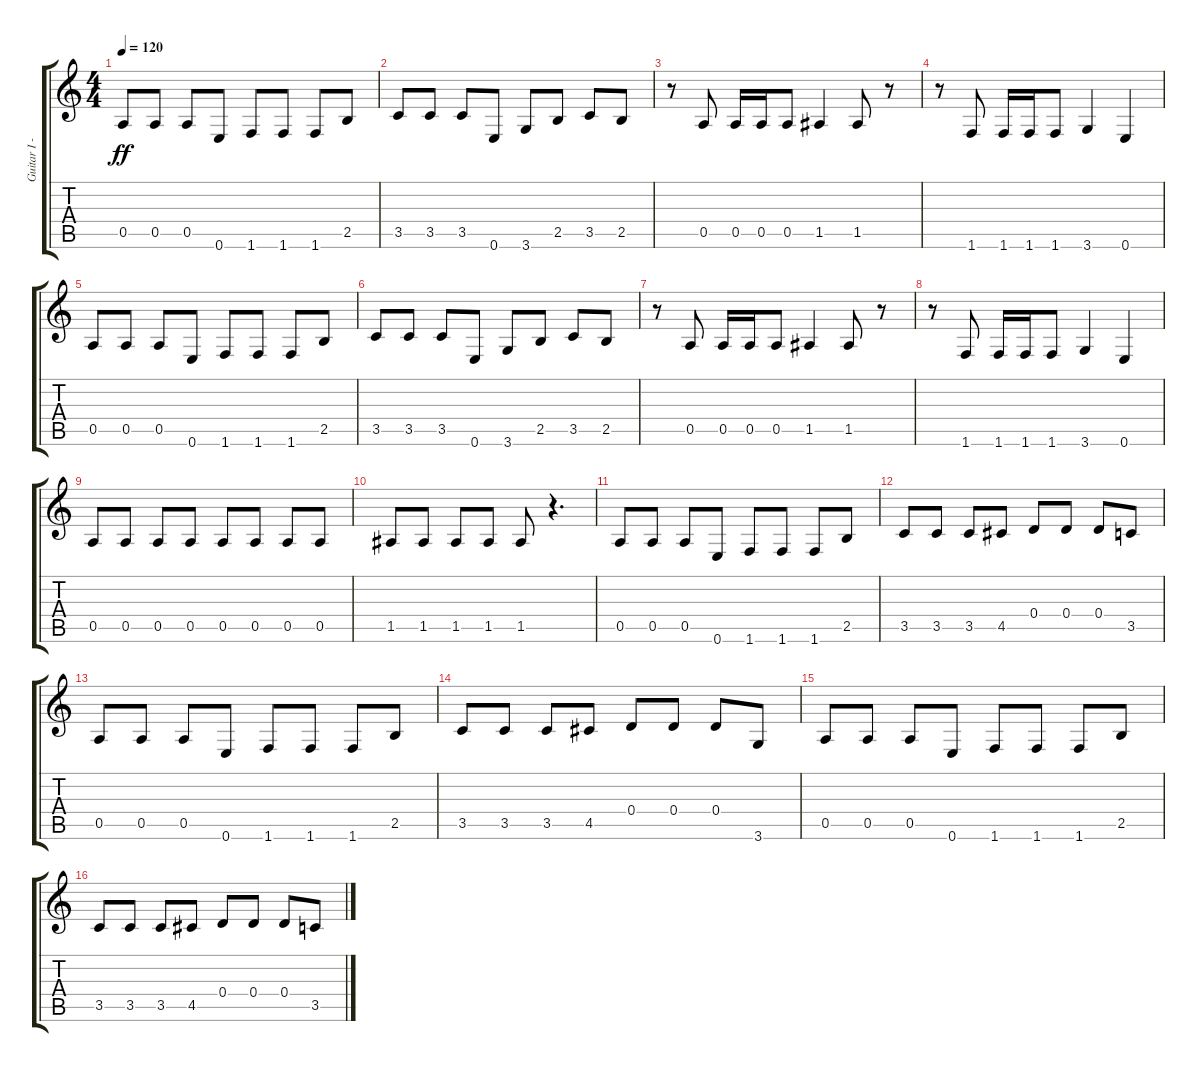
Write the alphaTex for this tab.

\track ("Guitar I - Grag Hetson" "Guitar I -") {instrument distortionguitar}
\staff {score tabs}
\tuning (E4 B3 G3 D3 A2 E2) {hide}
\ts (4 4)
\tempo 120
\clef g2
\ks c
0.5.8{dy ff} 0.5.8 0.5.8 0.6.8 1.6.8 1.6.8 1.6.8 2.5.8 |
3.5.8 3.5.8 3.5.8 0.6.8 3.6.8 2.5.8 3.5.8 2.5.8 |
r.8 0.5.8 0.5.16 0.5.16 0.5.8 1.5.4 1.5.8 r.8 |
r.8 1.6.8 1.6.16 1.6.16 1.6.8 3.6.4 0.6.4 |
0.5.8 0.5.8 0.5.8 0.6.8 1.6.8 1.6.8 1.6.8 2.5.8 |
3.5.8 3.5.8 3.5.8 0.6.8 3.6.8 2.5.8 3.5.8 2.5.8 |
r.8 0.5.8 0.5.16 0.5.16 0.5.8 1.5.4 1.5.8 r.8 |
r.8 1.6.8 1.6.16 1.6.16 1.6.8 3.6.4 0.6.4 |
0.5.8 0.5.8 0.5.8 0.5.8 0.5.8 0.5.8 0.5.8 0.5.8 |
1.5.8 1.5.8 1.5.8 1.5.8 1.5.8 r.4{d} |
0.5.8 0.5.8 0.5.8 0.6.8 1.6.8 1.6.8 1.6.8 2.5.8 |
3.5.8 3.5.8 3.5.8 4.5.8 0.4.8 0.4.8 0.4.8 3.5.8 |
0.5.8 0.5.8 0.5.8 0.6.8 1.6.8 1.6.8 1.6.8 2.5.8 |
3.5.8 3.5.8 3.5.8 4.5.8 0.4.8 0.4.8 0.4.8 3.6.8 |
0.5.8 0.5.8 0.5.8 0.6.8 1.6.8 1.6.8 1.6.8 2.5.8 |
3.5.8 3.5.8 3.5.8 4.5.8 0.4.8 0.4.8 0.4.8 3.5.8
